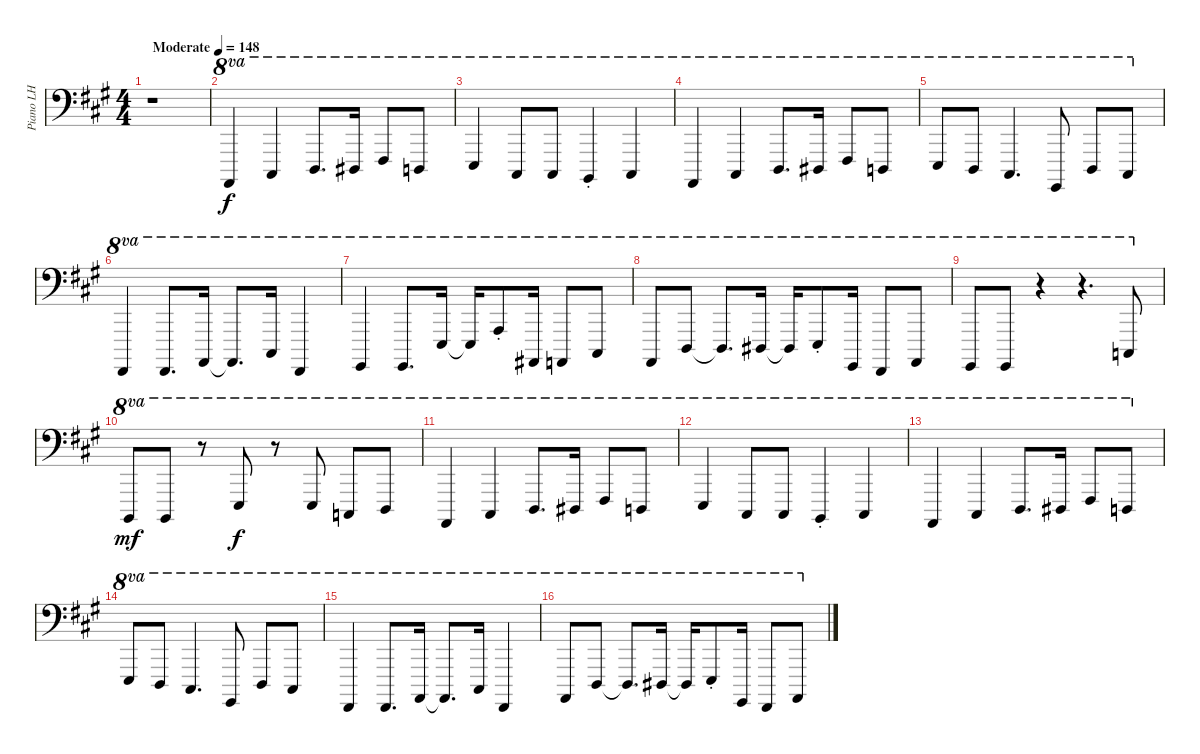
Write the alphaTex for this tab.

\track ("Piano LH" "Piano LH") {instrument acousticgrandpiano}
\staff {score}
\tuning (E3 B2 G2 D2 A1 E1) {hide}
\ts (4 4)
\tempo (148 "Moderate")
\clef f4
\ks a
r.1{dy f instrument acousticgrandpiano} |
5.6.4{ot 8va} 4.5.4{ot 8va} 5.5.8{d ot 8va} 6.5.16{ot 8va} 4.4.8{ot 8va} 5.5.8{ot 8va} |
2.4.4{ot 8va} 4.5.8{ot 8va} 4.5.8{ot 8va} 2.5{st}.4{ot 8va} 4.5.4{ot 8va} |
5.6.4{ot 8va} 4.5.4{ot 8va} 5.5.8{d ot 8va} 6.5.16{ot 8va} 4.4.8{ot 8va} 5.5.8{ot 8va} |
2.4.8{ot 8va} 0.4.8{ot 8va} 4.5.4{d ot 8va} 4.6.8{ot 8va} 5.5.8{ot 8va} 4.5.8{ot 8va} |
2.6.4{ot 8va} 2.6.8{d ot 8va} 0.5.16{ot 8va} 0.5{t}.8{d ot 8va} 4.5.16{ot 8va} 2.6.4{ot 8va} |
4.6.4{ot 8va} 4.6.8{d ot 8va} 7.5.16{ot 8va} 7.5{t}.16{ot 8va} 7.4{st}.8{ot 8va} 6.6.16{ot 8va} 5.6.8{ot 8va} 4.5.8{ot 8va} |
5.6.8{ot 8va} 5.5.8{ot 8va} 5.5{t}.8{d ot 8va} 1.4.16{ot 8va} 1.4{t}.16{ot 8va} 2.4{st}.8{ot 8va} 4.6.16{ot 8va} 2.6.8{ot 8va} 0.5.8{ot 8va} |
4.6.8{ot 8va} 4.6.8{ot 8va} r.4{ot 8va} r.4{d ot 8va} 3.5.8{ot 8va} |
2.5.8{ot 8va dy mf} 2.5.8{ot 8va} r.8{ot 8va} 7.5.8{ot 8va dy f} r.8{ot 8va} 7.5.8{ot 8va} 3.5.8{ot 8va} 5.5.8{ot 8va} |
5.6.4{ot 8va} 4.5.4{ot 8va} 5.5.8{d ot 8va} 6.5.16{ot 8va} 4.4.8{ot 8va} 5.5.8{ot 8va} |
2.4.4{ot 8va} 4.5.8{ot 8va} 4.5.8{ot 8va} 2.5{st}.4{ot 8va} 4.5.4{ot 8va} |
5.6.4{ot 8va} 4.5.4{ot 8va} 5.5.8{d ot 8va} 6.5.16{ot 8va} 4.4.8{ot 8va} 5.5.8{ot 8va} |
2.4.8{ot 8va} 0.4.8{ot 8va} 4.5.4{d ot 8va} 4.6.8{ot 8va} 5.5.8{ot 8va} 4.5.8{ot 8va} |
2.6.4{ot 8va} 2.6.8{d ot 8va} 0.5.16{ot 8va} 0.5{t}.8{d ot 8va} 4.5.16{ot 8va} 2.6.4{ot 8va} |
5.6.8{ot 8va} 5.5.8{ot 8va} 5.5{t}.8{d ot 8va} 1.4.16{ot 8va} 1.4{t}.16{ot 8va} 2.4{st}.8{ot 8va} 4.6.16{ot 8va} 2.6.8{ot 8va} 0.5.8{ot 8va}
